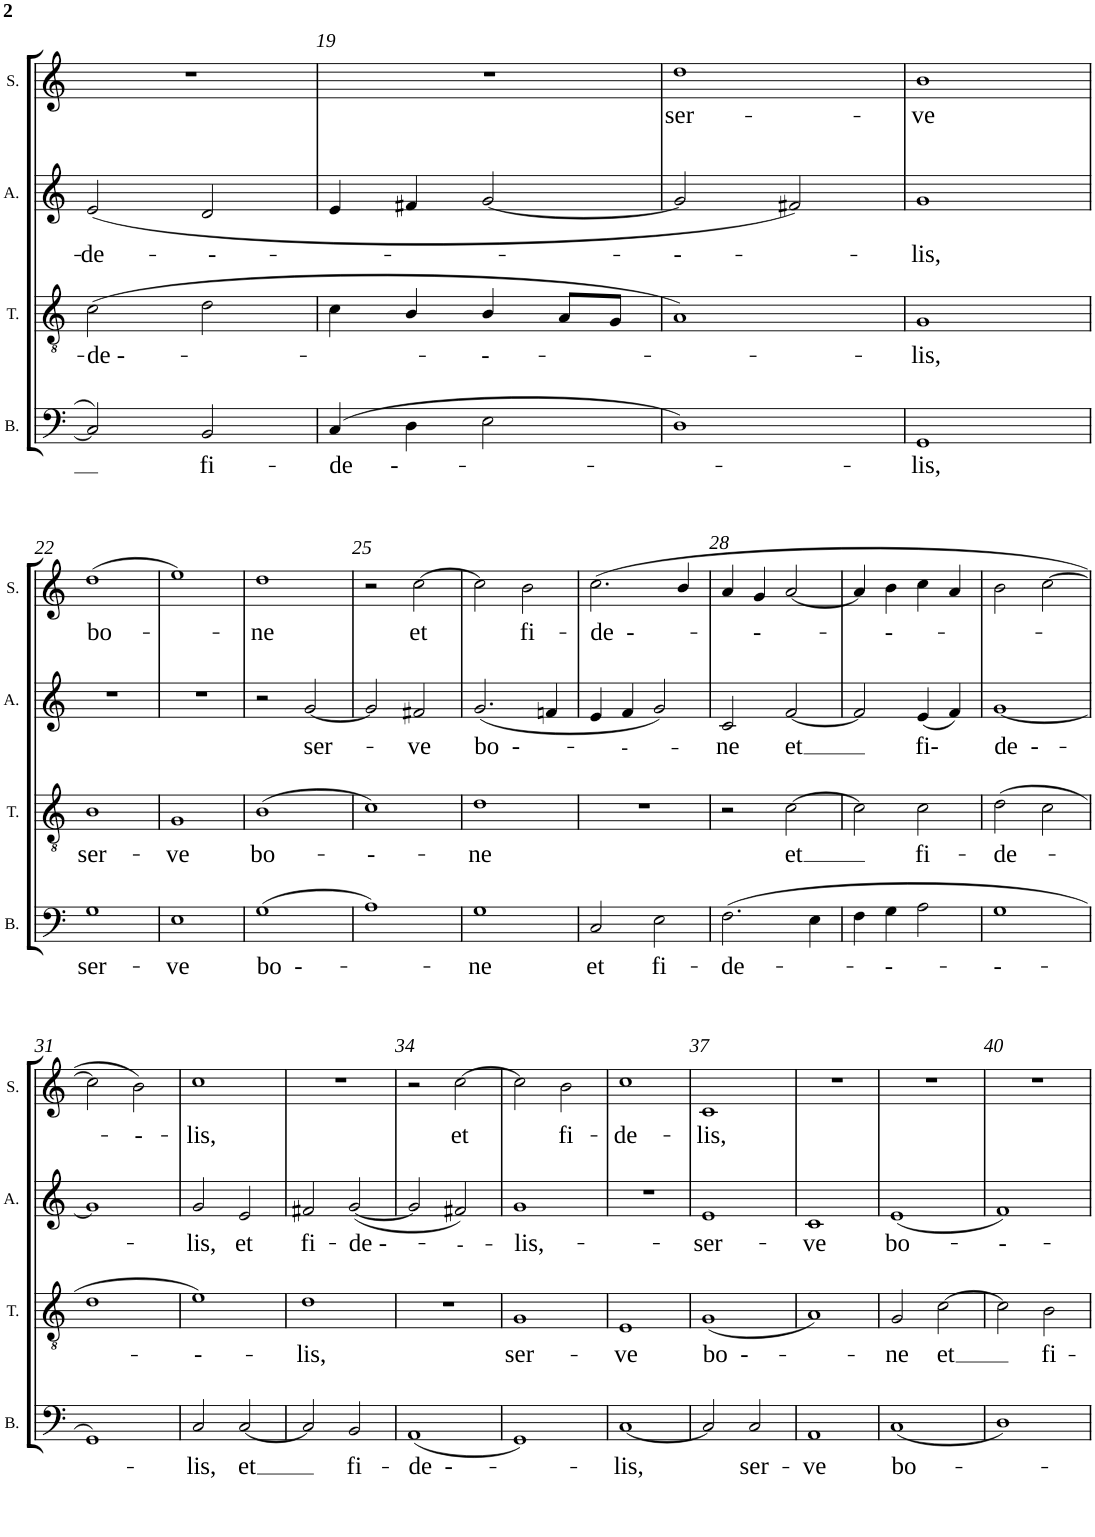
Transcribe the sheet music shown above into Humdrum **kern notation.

**kern	**text	**kern	**text	**kern	**text	**kern	**text
*part4	*part4	*part3	*part3	*part2	*part2	*part1	*part1
*staff4	*staff4	*staff3	*staff3	*staff2	*staff2	*staff1	*staff1
*I"Bass	*	*I"Tenor	*	*I"Alto	*	*I"Soprano	*
*I'B.	*	*I'T.	*	*I'A.	*	*I'S.	*
!!LO:PB:g=z
*clefF4	*	*clefGv2	*	*clefG2	*	*clefG2	*
*k[]	*	*k[]	*	*k[]	*	*k[]	*
*M2/2	*	*M2/2	*	*M2/2	*	*M2/2	*
*met(c|)	*	*met(c|)	*	*met(c|)	*	*met(c|)	*
=18	=18	=18	=18	=18	=18	=18	=18
!	!	!	!LO:LY:b	!	!LO:LY:b	!	!
2C/]	.	(>2c\	-de --	(<2e/	-de-	1r	.
!	!LO:LY:b	!	!	!	!LO:LY:b	!	!
2BB/	fi-	2d\	.	2d/	---	.	.
=19	=19	=19	=19	=19	=19	=19	=19
!	!LO:LY:b	!	!	!	!	!	!
(>4C/	-de --	4c\	.	4e/	.	1r	.
4D\	.	4B/	.	4f#X/	.	.	.
!	!	!	!LO:LY:b	!	!	!	!
2E\	.	4B/	---	[2g/	.	.	.
.	.	8A/L	.	.	.	.	.
.	.	8G/J	.	.	.	.	.
=20	=20	=20	=20	=20	=20	=20	=20
!	!	!	!	!	!LO:LY:b	!	!LO:LY:b
1D)	.	1A)	.	2g/]	---	1dd	ser-
.	.	.	.	2f#X/)	.	.	.
=21	=21	=21	=21	=21	=21	=21	=21
!	!LO:LY:b	!	!LO:LY:b	!	!LO:LY:b	!	!LO:LY:b
1GG	-lis,	1G	-lis,	1g	-lis,	1b	-ve
!!LO:LB:g=z
=22	=22	=22	=22	=22	=22	=22	=22
!	!LO:LY:b	!	!LO:LY:b	!	!	!	!LO:LY:b
1G	ser-	1B	ser-	1r	.	(>1dd	bo-
=23	=23	=23	=23	=23	=23	=23	=23
!	!LO:LY:b	!	!LO:LY:b	!	!	!	!
1E	-ve	1G	-ve	1r	.	1ee)	.
=24	=24	=24	=24	=24	=24	=24	=24
!	!LO:LY:b	!	!LO:LY:b	!	!	!	!LO:LY:b
(>1G	bo --	(>1B	bo-	2r	.	1dd	-ne
!	!	!	!	!	!LO:LY:b	!	!
.	.	.	.	[2g/	ser-	.	.
=25	=25	=25	=25	=25	=25	=25	=25
!	!	!	!LO:LY:b	!	!	!	!
1A)	.	1c)	---	2g/]	.	2r	.
!	!	!	!	!	!LO:LY:b	!	!LO:LY:b
.	.	.	.	2f#X/	-ve	[2cc\	et
=26	=26	=26	=26	=26	=26	=26	=26
!	!LO:LY:b	!	!LO:LY:b	!	!LO:LY:b	!	!
1G	ne	1d	-ne	(<2.g/	bo --	2cc\]	.
!	!	!	!	!	!	!	!LO:LY:b
.	.	.	.	.	.	2b\	fi-
.	.	.	.	4fn/	.	.	.
=27	=27	=27	=27	=27	=27	=27	=27
!	!LO:LY:b	!	!	!	!	!	!LO:LY:b
2C/	et	1r	.	4e/	.	(>2.cc\	-de --
!	!	!	!	!	!LO:LY:b	!	!
.	.	.	.	4f/	---	.	.
!	!LO:LY:b	!	!	!	!	!	!
2E\	fi-	.	.	2g/)	.	.	.
.	.	.	.	.	.	4b/	.
=28	=28	=28	=28	=28	=28	=28	=28
!	!LO:LY:b	!	!	!	!LO:LY:b	!	!
(>2.F\	-de-	2r	.	2c/	-ne	4a/	.
!	!	!	!	!	!	!	!LO:LY:b
.	.	.	.	.	.	4g/	---
!	!	!	!LO:LY:b	!	!LO:LY:b	!	!
.	.	[2c\	et	[2f/	et	[2a/	.
4E\	.	.	.	.	.	.	.
=29	=29	=29	=29	=29	=29	=29	=29
4F\	.	2c\]	.	2f/]	.	4a/]	.
!	!LO:LY:b	!	!	!	!	!	!LO:LY:b
4G\	---	.	.	.	.	4b\	---
!	!	!	!LO:LY:b	!	!LO:LY:b	!	!
2A\	.	2c\	fi-	(<4e/	fi-	4cc\	.
.	.	.	.	4f/)	.	4a/	.
=30	=30	=30	=30	=30	=30	=30	=30
!	!LO:LY:b	!	!LO:LY:b	!	!LO:LY:b	!	!
1G	--	(>2d\	-de-	[1g	de --	2b\	.
.	.	2c\	.	.	.	[2cc\	.
!!LO:LB:g=z
=31	=31	=31	=31	=31	=31	=31	=31
1GG)	.	1d	.	1g]	.	2cc\]	.
!	!	!	!	!	!	!	!LO:LY:b
.	.	.	.	.	.	2b\)	---
=32	=32	=32	=32	=32	=32	=32	=32
!	!LO:LY:b	!	!LO:LY:b	!	!LO:LY:b	!	!LO:LY:b
2C/	-lis,	1e)	---	2g/	-lis,	1cc	-lis,
!	!LO:LY:b	!	!	!	!LO:LY:b	!	!
[2C/	et	.	.	2e/	et	.	.
=33	=33	=33	=33	=33	=33	=33	=33
!	!	!	!LO:LY:b	!	!LO:LY:b	!	!
2C/]	.	1d	-lis,	2f#X/	fi-	1r	.
!	!LO:LY:b	!	!	!	!LO:LY:b	!	!
2BB/	fi-	.	.	(<[2g/	-de --	.	.
=34	=34	=34	=34	=34	=34	=34	=34
!	!LO:LY:b	!	!	!	!	!	!
(<1AA	-de --	1r	.	2g/]	.	2r	.
!	!	!	!	!	!LO:LY:b	!	!LO:LY:b
.	.	.	.	2f#X/)	---	[2cc\	et
=35	=35	=35	=35	=35	=35	=35	=35
!	!	!	!LO:LY:b	!	!LO:LY:b	!	!
1GG)	.	1G	ser-	1g	-lis,-	2cc\]	.
!	!	!	!	!	!	!	!LO:LY:b
.	.	.	.	.	.	2b\	fi-
=36	=36	=36	=36	=36	=36	=36	=36
!	!LO:LY:b	!	!LO:LY:b	!	!	!	!LO:LY:b
[1C	-lis,	1E	-ve	1r	.	1cc	-de-
=37	=37	=37	=37	=37	=37	=37	=37
!	!	!	!LO:LY:b	!	!LO:LY:b	!	!LO:LY:b
2C/]	.	(<1G	bo --	1e	-ser-	1c	-lis,
!	!LO:LY:b	!	!	!	!	!	!
2C/	ser-	.	.	.	.	.	.
=38	=38	=38	=38	=38	=38	=38	=38
!	!LO:LY:b	!	!	!	!LO:LY:b	!	!
1AA	-ve	1A)	.	1c	-ve	1r	.
=39	=39	=39	=39	=39	=39	=39	=39
!	!LO:LY:b	!	!LO:LY:b	!	!LO:LY:b	!	!
(<1C	bo-	2G/	ne	(<1e	bo-	1r	.
!	!	!	!LO:LY:b	!	!	!	!
.	.	[2c\	et	.	.	.	.
=40	=40	=40	=40	=40	=40	=40	=40
!	!	!	!	!	!LO:LY:b	!	!
1D)	.	2c\]	.	1f)	---	1r	.
!	!	!	!LO:LY:b	!	!	!	!
.	.	2B\	fi-	.	.	.	.
=	=	=	=	=	=	=	=
*-	*-	*-	*-	*-	*-	*-	*-
